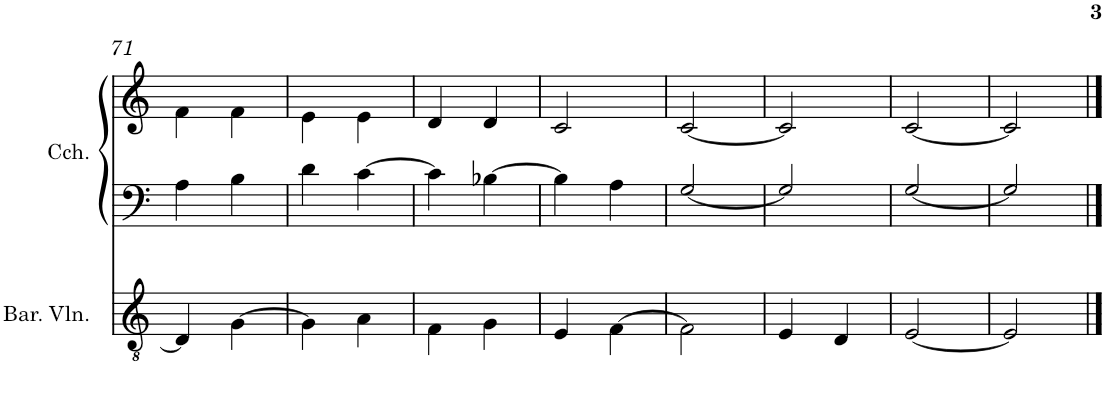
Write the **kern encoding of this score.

**kern	**kern	**kern
*part2	*part1	*part1
*staff3	*staff2	*staff1
*I"Baritone Violin	*I"Clavichord	*
*I'Bar. Vln.	*I'Cch.	*
!!LO:PB:g=z
*clefGv2	*clefF4	*clefG2
*k[]	*k[]	*k[]
*M2/4	*M2/4	*M2/4
=71	=71	=71
4D/]	4A\	4f\
[4G\	4B\	4f\
=72	=72	=72
4G\]	4d\	4e\
4A\	[4c\	4e\
=73	=73	=73
4F\	4c\]	4d/
4G\	[4B-X\	4d/
=74	=74	=74
4E/	4B-\]	2c/
[4F\	4A\	.
=75	=75	=75
2F\]	[2G/	[2c/
=76	=76	=76
4E/	2G/]	2c/]
4D/	.	.
=77	=77	=77
[2E/	[2G/	[2c/
=78	=78	=78
2E/]	2G/]	2c/]
==	==	==
*-	*-	*-
